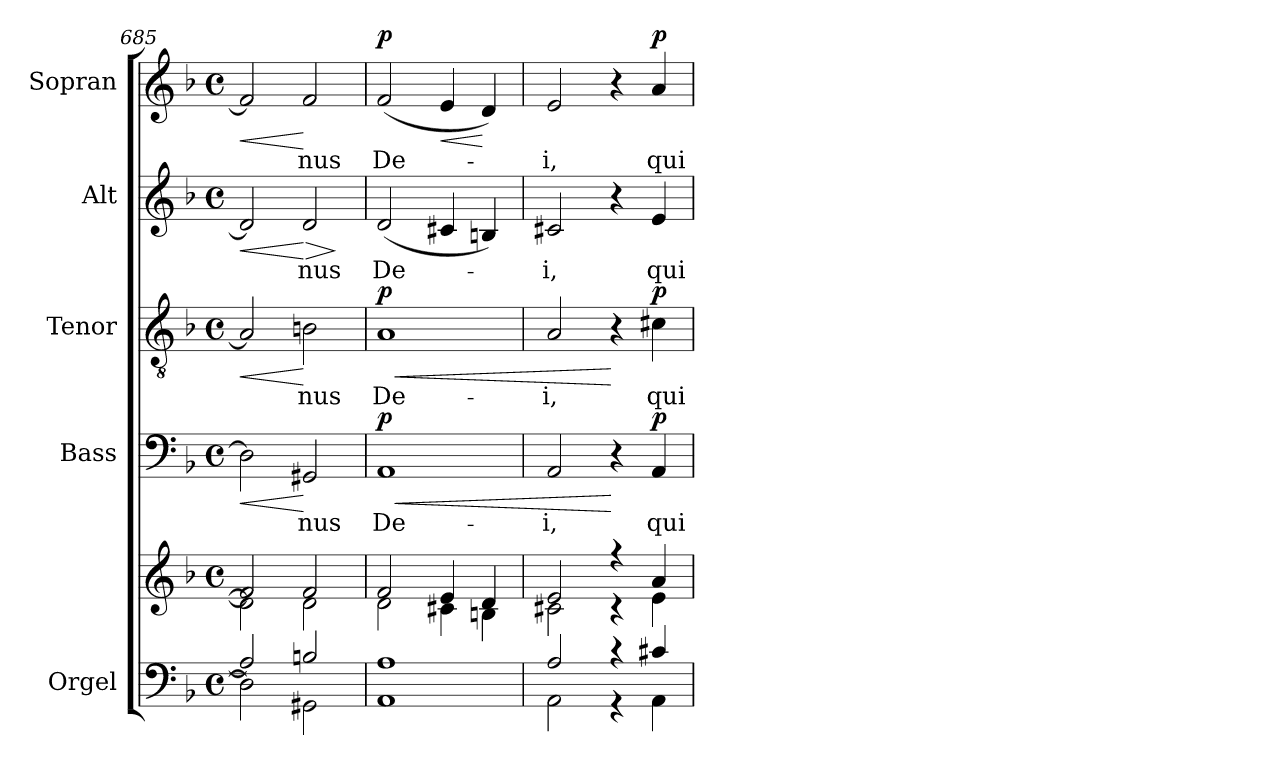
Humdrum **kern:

**kern	**kern	**kern	**text	**dynam	**kern	**text	**dynam	**kern	**text	**dynam	**kern	**text	**dynam
*part5	*part5	*part4	*part4	*part4	*part3	*part3	*part3	*part2	*part2	*part2	*part1	*part1	*part1
*staff6	*staff5	*staff4	*staff4	*staff4	*staff3	*staff3	*staff3	*staff2	*staff2	*staff2	*staff1	*staff1	*staff1
*I"Orgel	*	*I"Bass	*	*	*I"Tenor	*	*	*I"Alt	*	*	*I"Sopran	*	*
*I'Org.	*	*I'B.	*	*	*I'T.	*	*	*I'A.	*	*	*I'S.	*	*
*clefF4	*clefG2	*clefF4	*	*	*clefGv2	*	*	*clefG2	*	*	*clefG2	*	*
*k[b-]	*k[b-]	*k[b-]	*	*	*k[b-]	*	*	*k[b-]	*	*	*k[b-]	*	*
*F:	*F:	*F:	*	*	*F:	*	*	*F:	*	*	*F:	*	*
*M4/4	*M4/4	*M4/4	*	*	*M4/4	*	*	*M4/4	*	*	*M4/4	*	*
*met(c)	*met(c)	*met(c)	*	*	*met(c)	*	*	*met(c)	*	*	*met(c)	*	*
=685	=685	=685	=685	=685	=685	=685	=685	=685	=685	=685	=685	=685	=685
*^	*^	*	*	*	*	*	*	*	*	*	*	*	*
!	!	!	!	!	!	!LO:HP:b	!	!	!LO:HP:b	!	!	!LO:HP:b	!	!	!LO:HP:b
2A/]	2D\]	2f/]	2d\]	2D\]	.	<	2A/]	.	<	2d/]	.	<	2f/]	.	<
!	!	!	!	!	!LO:LY:b	!	!	!LO:LY:b	!	!	!LO:LY:b	!LO:HP:n=1:b	!	!LO:LY:b	!
2Bn/	2GG#X\	2f/	2d\	2GG#X/	-nus	[	2Bn\	-nus	[	2d/	-nus	[ >	2f/	-nus	[
*v	*v	*	*	*	*	*	*	*	*	*	*	*	*	*	*
*	*v	*v	*	*	*	*	*	*	*	*	*	*	*	*
.	.	.	.	.	.	.	.	.	.	]	.	.	.
=686	=686	=686	=686	=686	=686	=686	=686	=686	=686	=686	=686	=686	=686
*^	*^	*	*	*	*	*	*	*	*	*	*	*	*
!	!	!	!	!	!LO:LY:b	!LO:HP:b	!	!LO:LY:b	!LO:HP:b	!	!LO:LY:b	!	!	!LO:LY:b	!
!	!	!	!	!	!	!LO:DY:n=1:a	!	!	!LO:DY:n=1:a	!	!	!	!	!	!LO:DY:a
1A	1AA	2f/	2d\	1AA	De-	< p	1A	De-	< p	(<2d/	De-	.	(<2f/	De-	p
!	!	!	!	!	!	!	!	!	!	!	!	!	!	!	!LO:HP:b
.	.	4e/	4c#X\	.	.	.	.	.	.	4c#X/	.	.	4e/	.	<
.	.	4d/	4Bn\	.	.	.	.	.	.	4Bn/)	.	.	4d/)	.	[
=687	=687	=687	=687	=687	=687	=687	=687	=687	=687	=687	=687	=687	=687	=687	=687
!	!	!	!	!	!LO:LY:b	!	!	!LO:LY:b	!	!	!LO:LY:b	!	!	!LO:LY:b	!
2A/	2AA\	2e/	2c#X\	2AA/	-i,	.	2A/	-i,	.	2c#X/	-i,	.	2e/	-i,	.
4r	4r	4r	4r	4r	.	[	4r	.	[	4r	.	.	4r	.	.
!	!	!	!	!	!LO:LY:b	!LO:DY:a	!	!LO:LY:b	!LO:DY:a	!	!LO:LY:b	!	!	!LO:LY:b	!LO:DY:a
4c#X/	4AA\	4a/	4e\	4AA/	qui	p	4c#X\	qui	p	4e/	qui	.	4a/	qui	p
*v	*v	*	*	*	*	*	*	*	*	*	*	*	*	*	*
*	*v	*v	*	*	*	*	*	*	*	*	*	*	*	*
=	=	=	=	=	=	=	=	=	=	=	=	=	=
*-	*-	*-	*-	*-	*-	*-	*-	*-	*-	*-	*-	*-	*-
